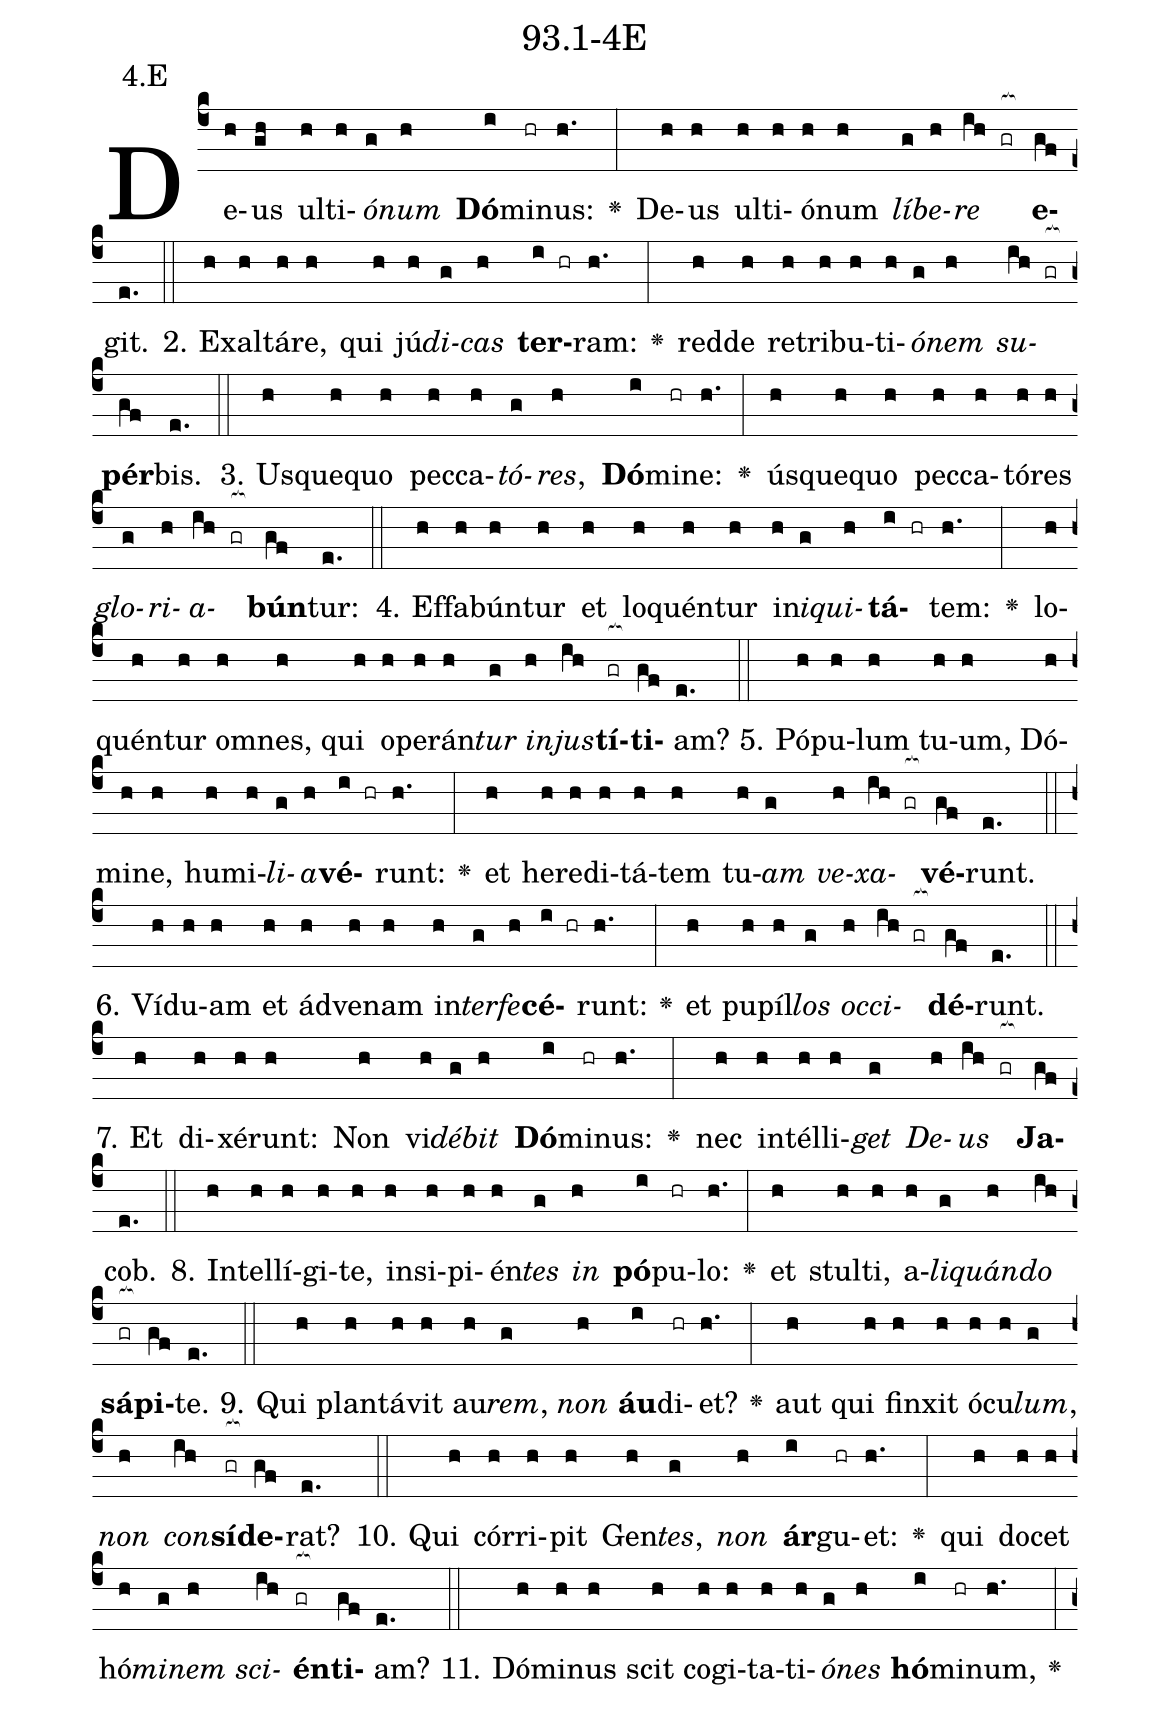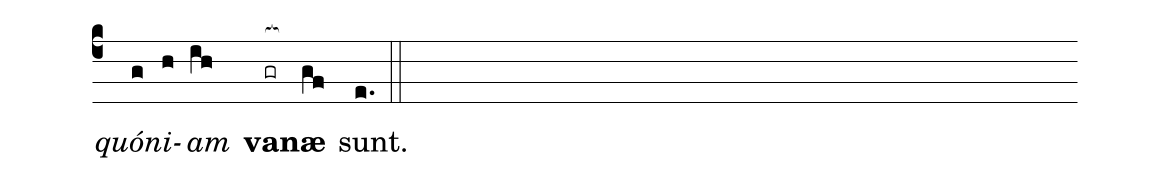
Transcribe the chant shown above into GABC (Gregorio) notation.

name: 93.1-4E;
annotation: 4.E;
%%
(c4)De(h)us(gh) ul(h)ti(h)<i>ó</i>(g)<i>num</i>(h) <b>Dó</b>(i)mi(hr)nus:(h.) <v>\greheightstar</v>(:) De(h)us(h) ul(h)ti(h)ó(h)num(h) <i>lí</i>(g)<i>be</i>(h)<i>re</i>(ih gr[ocb:1{]) <b>e</b>(gf[ocb:0}])git.(e.) (::)
2. Ex(h)al(h)tá(h)re,(h) qui(h) jú(h)<i>di</i>(g)<i>cas</i>(h) <b>ter</b>(i hr)ram:(h.) <v>\greheightstar</v>(:) red(h)de(h) re(h)tri(h)bu(h)ti(h)<i>ó</i>(g)<i>nem</i>(h) <i>su</i>(ih gr[ocb:1{])<b>pér</b>(gf[ocb:0}])bis.(e.) (::)
3. Us(h)que(h)quo(h) pec(h)ca(h)<i>tó</i>(g)<i>res</i>,(h) <b>Dó</b>(i)mi(hr)ne:(h.) <v>\greheightstar</v>(:) ús(h)que(h)quo(h) pec(h)ca(h)tó(h)res(h) <i>glo</i>(g)<i>ri</i>(h)<i>a</i>(ih gr[ocb:1{])<b>bún</b>(gf[ocb:0}])tur:(e.) (::)
4. Ef(h)fa(h)bún(h)tur(h) et(h) lo(h)quén(h)tur(h) in(h)<i>i</i>(g)<i>qui</i>(h)<b>tá</b>(i hr)tem:(h.) <v>\greheightstar</v>(:) lo(h)quén(h)tur(h) om(h)nes,(h) qui(h) o(h)pe(h)rán(h)<i>tur</i>(g) <i>in</i>(h)<i>jus</i>(ih)<b>tí</b>(gr[ocb:1{])<b>ti</b>(gf[ocb:0}])am?(e.) (::)
5. Pó(h)pu(h)lum(h) tu(h)um,(h) Dó(h)mi(h)ne,(h) hu(h)mi(h)<i>li</i>(g)<i>a</i>(h)<b>vé</b>(i hr)runt:(h.) <v>\greheightstar</v>(:) et(h) he(h)re(h)di(h)tá(h)tem(h) tu(h)<i>am</i>(g) <i>ve</i>(h)<i>xa</i>(ih gr[ocb:1{])<b>vé</b>(gf[ocb:0}])runt.(e.) (::)
6. Ví(h)du(h)am(h) et(h) ád(h)ve(h)nam(h) in(h)<i>ter</i>(g)<i>fe</i>(h)<b>cé</b>(i hr)runt:(h.) <v>\greheightstar</v>(:) et(h) pu(h)píl(h)<i>los</i>(g) <i>oc</i>(h)<i>ci</i>(ih gr[ocb:1{])<b>dé</b>(gf[ocb:0}])runt.(e.) (::)
7. Et(h) di(h)xé(h)runt:(h) Non(h) vi(h)<i>dé</i>(g)<i>bit</i>(h) <b>Dó</b>(i)mi(hr)nus:(h.) <v>\greheightstar</v>(:) nec(h) in(h)tél(h)li(h)<i>get</i>(g) <i>De</i>(h)<i>us</i>(ih gr[ocb:1{]) <b>Ja</b>(gf[ocb:0}])cob.(e.) (::)
8. In(h)tel(h)lí(h)gi(h)te,(h) in(h)si(h)pi(h)én(h)<i>tes</i>(g) <i>in</i>(h) <b>pó</b>(i)pu(hr)lo:(h.) <v>\greheightstar</v>(:) et(h) stul(h)ti,(h) a(h)<i>li</i>(g)<i>quán</i>(h)<i>do</i>(ih) <b>sá</b>(gr[ocb:1{])<b>pi</b>(gf[ocb:0}])te.(e.) (::)
9. Qui(h) plan(h)tá(h)vit(h) au(h)<i>rem</i>,(g) <i>non</i>(h) <b>áu</b>(i)di(hr)et?(h.) <v>\greheightstar</v>(:) aut(h) qui(h) fin(h)xit(h) ó(h)cu(h)<i>lum</i>,(g) <i>non</i>(h) <i>con</i>(ih)<b>sí</b>(gr[ocb:1{])<b>de</b>(gf[ocb:0}])rat?(e.) (::)
10. Qui(h) cór(h)ri(h)pit(h) Gen(h)<i>tes</i>,(g) <i>non</i>(h) <b>ár</b>(i)gu(hr)et:(h.) <v>\greheightstar</v>(:) qui(h) do(h)cet(h) hó(h)<i>mi</i>(g)<i>nem</i>(h) <i>sci</i>(ih)<b>én</b>(gr[ocb:1{])<b>ti</b>(gf[ocb:0}])am?(e.) (::)
11. Dó(h)mi(h)nus(h) scit(h) co(h)gi(h)ta(h)ti(h)<i>ó</i>(g)<i>nes</i>(h) <b>hó</b>(i)mi(hr)num,(h.) <v>\greheightstar</v>(:) <i>quón</i>(g)<i>i</i>(h)<i>am</i>(ih) <b>va</b>(gr[ocb:1{])<b>næ</b>(gf[ocb:0}]) sunt.(e.) (::)
